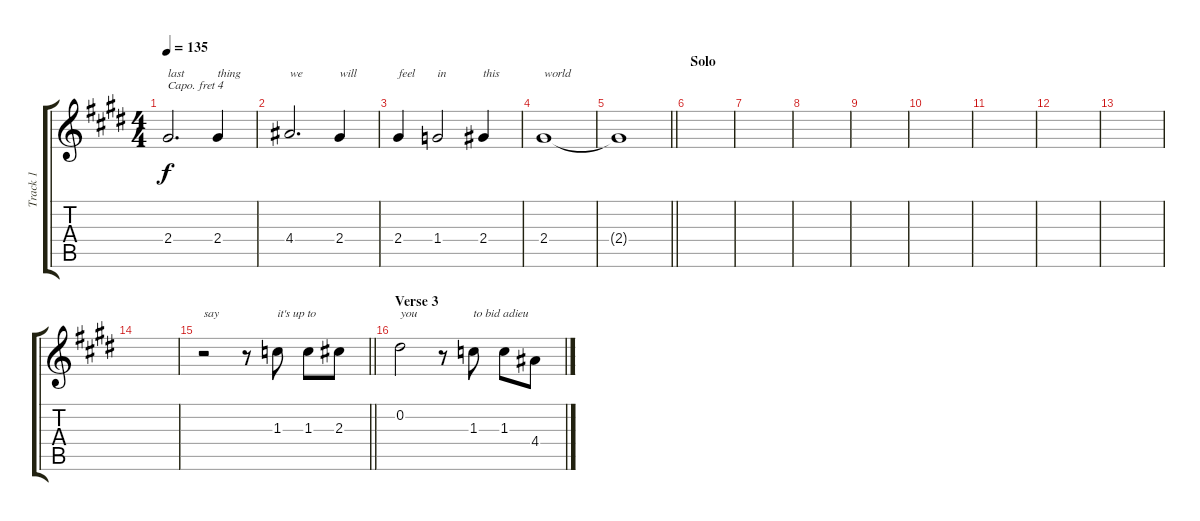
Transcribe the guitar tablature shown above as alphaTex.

\track ("Track 1" "Track 1") {instrument acousticguitarnylon}
\staff {score tabs}
\capo 4
\tuning (E4 B3 G3 D3 A2 E2) {hide}
\ts (4 4)
\tempo 135
\clef g2
\ks e
2.4.2{d txt "last" dy f} 2.4.4{txt "thing"} |
4.4.2{d txt "we"} 2.4.4{txt "will"} |
2.4.4{txt "feel"} 1.4.2{txt "in"} 2.4.4{txt "this"} |
2.4.1{txt "world"} |
\barLineRight lightlight
2.4{t}.1 |
\section ("" "Solo")
|
|
|
|
|
|
|
|
|
\barLineRight lightlight
r.2{txt "say"} r.8 1.3.8{txt "it's up to"} 1.3.8 2.3.8 |
\section ("" "Verse 3")
0.2.2{txt "you"} r.8 1.3.8{txt "to bid adieu"} 1.3.8 4.4.8
